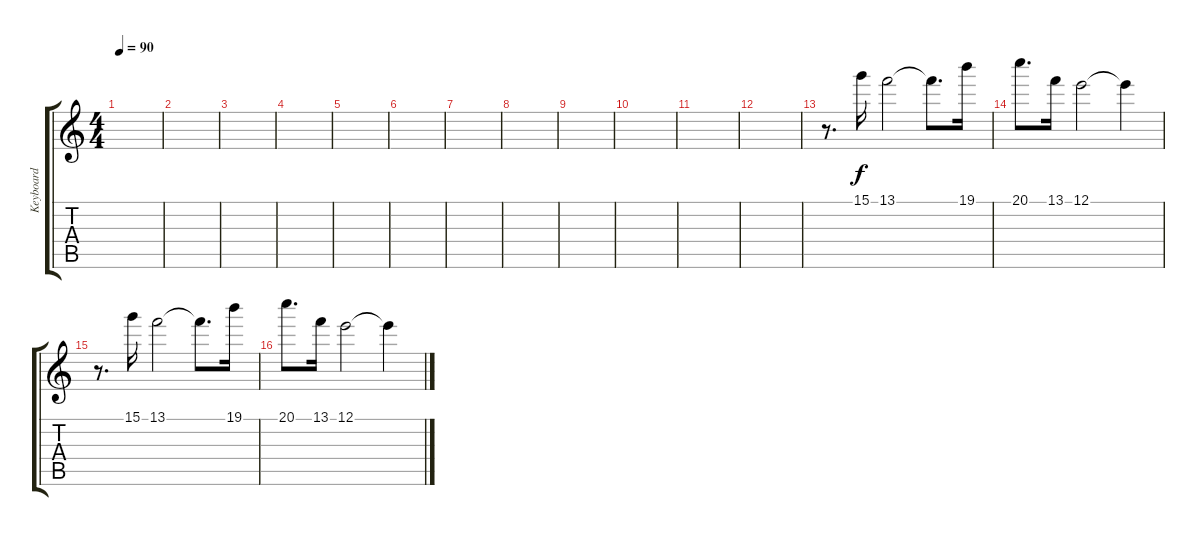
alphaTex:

\track ("Keyboard" "Keyboard") {instrument electricpiano1}
\staff {score tabs}
\tuning (E5 B4 G4 D4 A3 E3) {hide}
\ts (4 4)
\tempo 90
\clef g2
\ks c
|
|
|
|
|
|
|
|
|
|
|
|
r.8{d} 15.1.16 13.1.2 13.1{t}.8{d} 19.1.16 |
20.1.8{d} 13.1.16 12.1.2 12.1{t}.4 |
r.8{d} 15.1.16 13.1.2 13.1{t}.8{d} 19.1.16 |
20.1.8{d} 13.1.16 12.1.2 12.1{t}.4
